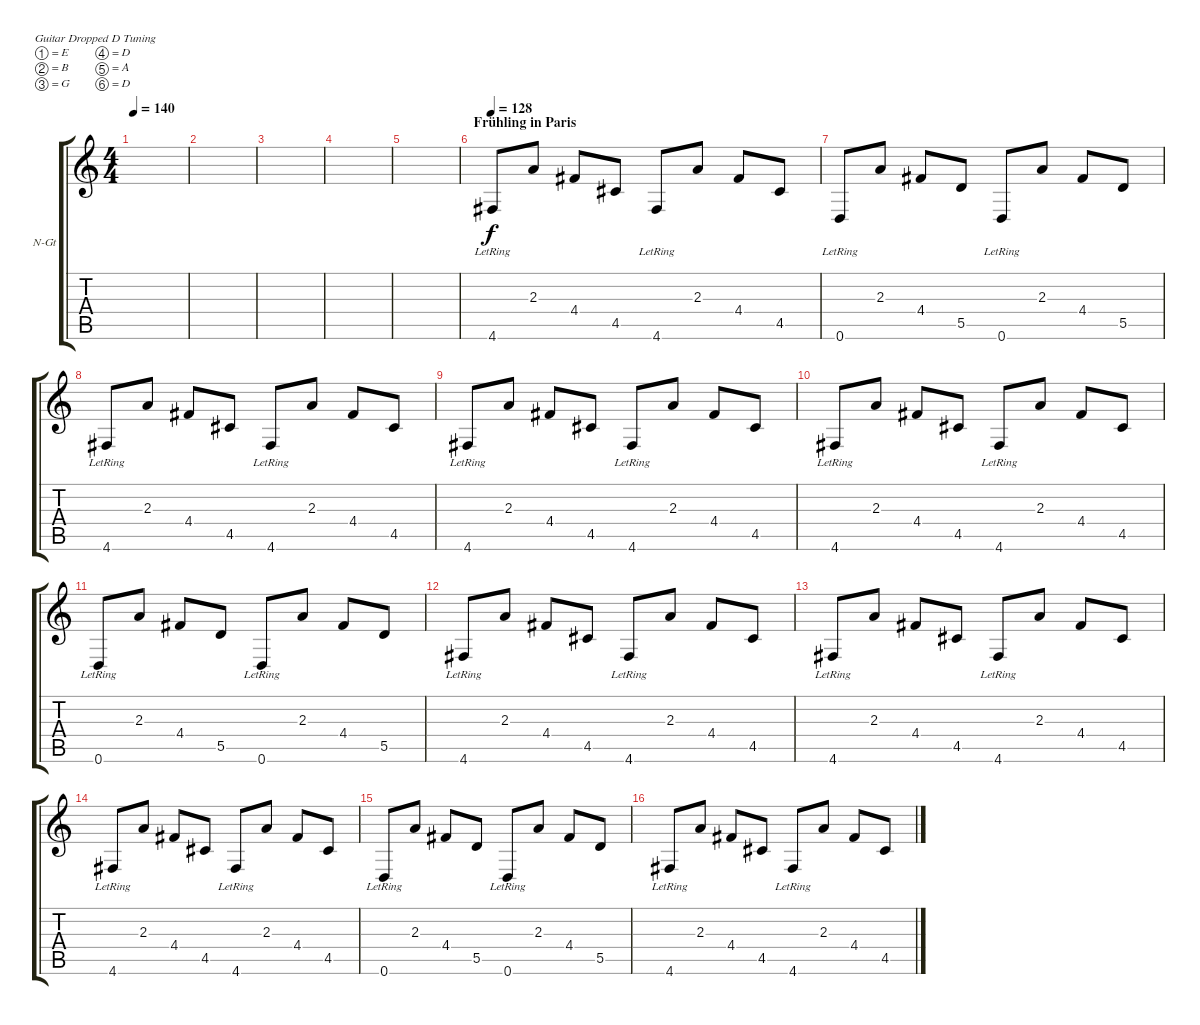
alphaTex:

\bracketExtendMode groupsimilarinstruments
\firstSystemTrackNameOrientation horizontal
\otherSystemsTrackNameOrientation horizontal
\track ("Acoustic guitar (Oliver)" "N-Gt") {instrument acousticguitarnylon}
\staff {score tabs}
\tuning (E4 B3 G3 D3 A2 D2)
\ts (4 4)
\tempo 140
\clef g2
\scale
0.333333
\ks c
|
\scale
0.333333 |
\scale
0.333333 |
\scale
0.333333 |
\scale
0.333333 |
\section ("" "Frühling in Paris")
\tempo 128
4.6{lr}.8 2.3.8 4.4.8 4.5.8 4.6{lr}.8 2.3.8 4.4.8 4.5.8 |
0.6{lr}.8 2.3.8 4.4.8 5.5.8 0.6{lr}.8 2.3.8 4.4.8 5.5.8 |
4.6{lr}.8 2.3.8 4.4.8 4.5.8 4.6{lr}.8 2.3.8 4.4.8 4.5.8 |
4.6{lr}.8 2.3.8 4.4.8 4.5.8 4.6{lr}.8 2.3.8 4.4.8 4.5.8 |
4.6{lr}.8 2.3.8 4.4.8 4.5.8 4.6{lr}.8 2.3.8 4.4.8 4.5.8 |
0.6{lr}.8 2.3.8 4.4.8 5.5.8 0.6{lr}.8 2.3.8 4.4.8 5.5.8 |
4.6{lr}.8 2.3.8 4.4.8 4.5.8 4.6{lr}.8 2.3.8 4.4.8 4.5.8 |
4.6{lr}.8 2.3.8 4.4.8 4.5.8 4.6{lr}.8 2.3.8 4.4.8 4.5.8 |
4.6{lr}.8 2.3.8 4.4.8 4.5.8 4.6{lr}.8 2.3.8 4.4.8 4.5.8 |
0.6{lr}.8 2.3.8 4.4.8 5.5.8 0.6{lr}.8 2.3.8 4.4.8 5.5.8 |
4.6{lr}.8 2.3.8 4.4.8 4.5.8 4.6{lr}.8 2.3.8 4.4.8 4.5.8
